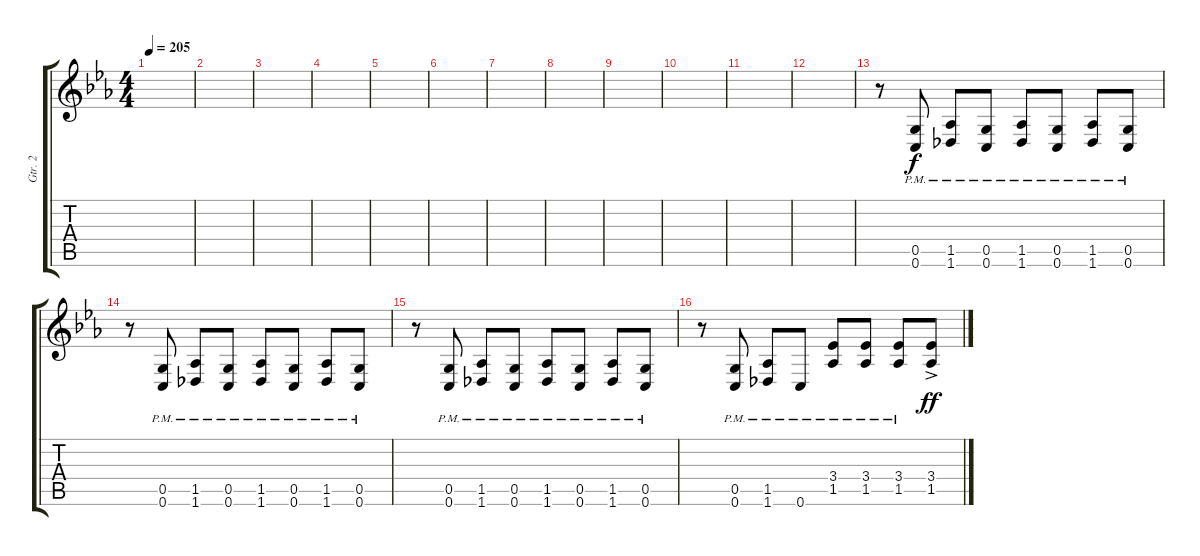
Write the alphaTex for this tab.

\track ("Gtr. 2" "Gtr. 2") {instrument distortionguitar}
\staff {score tabs}
\tuning (D4 A3 F3 C3 G2 C2) {hide}
\ts (4 4)
\tempo 205
\clef g2
\ks eb
|
|
|
|
|
|
|
|
|
|
|
|
r.8 (0.5{pm} 0.6{pm}).8 (1.5{pm} 1.6{pm}).8 (0.5{pm} 0.6{pm}).8 (1.5{pm} 1.6{pm}).8 (0.5{pm} 0.6{pm}).8 (1.5{pm} 1.6{pm}).8 (0.5{pm} 0.6{pm}).8 |
r.8 (0.5{pm} 0.6{pm}).8 (1.5{pm} 1.6{pm}).8 (0.5{pm} 0.6{pm}).8 (1.5{pm} 1.6{pm}).8 (0.5{pm} 0.6{pm}).8 (1.5{pm} 1.6{pm}).8 (0.5{pm} 0.6{pm}).8 |
r.8 (0.5{pm} 0.6{pm}).8 (1.5{pm} 1.6{pm}).8 (0.5{pm} 0.6{pm}).8 (1.5{pm} 1.6{pm}).8 (0.5{pm} 0.6{pm}).8 (1.5{pm} 1.6{pm}).8 (0.5{pm} 0.6{pm}).8 |
r.8 (0.5{pm} 0.6{pm}).8 (1.5{pm} 1.6{pm}).8 0.6{pm}.8 (3.4{pm} 1.5{pm}).8 (3.4{pm} 1.5{pm}).8 (3.4{pm} 1.5{pm}).8 (3.4{ac} 1.5).8{dy ff}
